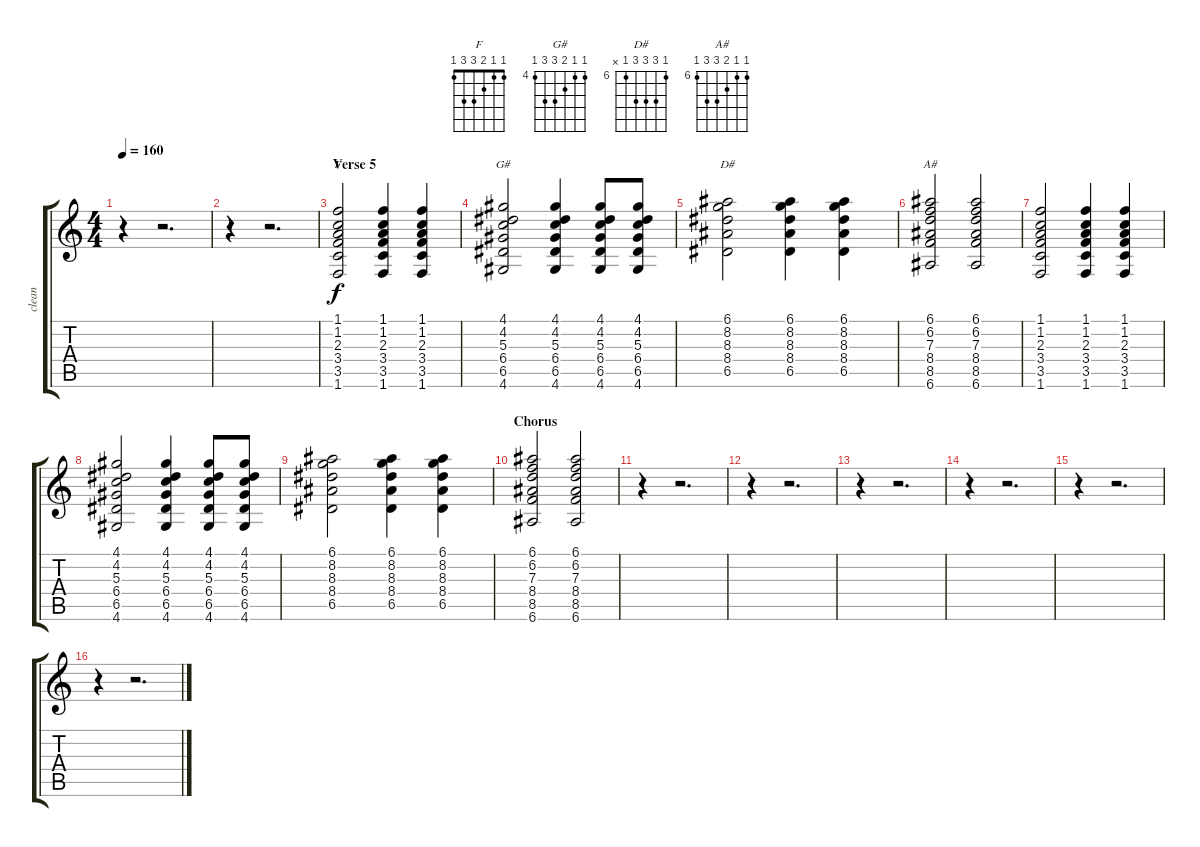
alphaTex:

\track ("clean" "clean") {instrument electricguitarclean}
\staff {score tabs}
\tuning (E4 B3 G3 D3 A2 E2) {hide}
\chord ("F" 1 1 2 3 3 1)
\chord ("G#" 4 4 5 6 6 4) {firstfret 4}
\chord ("D#" 6 8 8 8 6 x) {firstfret 6}
\chord ("A#" 6 6 7 8 8 6) {firstfret 6}
\ts (4 4)
\tempo 160
\clef g2
\ks c
r.4{dy f} r.2{d} |
r.4 r.2{d} |
\section ("" "Verse 5")
(1.1 1.2 2.3 3.4 3.5 1.6).2{ch "F"} (1.1 1.2 2.3 3.4 3.5 1.6).4 (1.1 1.2 2.3 3.4 3.5 1.6).4 |
(4.1 4.2 5.3 6.4 6.5 4.6).2{ch "G#"} (4.1 4.2 5.3 6.4 6.5 4.6).4 (4.1 4.2 5.3 6.4 6.5 4.6).8 (4.1 4.2 5.3 6.4 6.5 4.6).8 |
(6.1 8.2 8.3 8.4 6.5).2{ch "D#"} (6.1 8.2 8.3 8.4 6.5).4 (6.1 8.2 8.3 8.4 6.5).4 |
(6.1 6.2 7.3 8.4 8.5 6.6).2{ch "A#"} (6.1 6.2 7.3 8.4 8.5 6.6).2 |
(1.1 1.2 2.3 3.4 3.5 1.6).2 (1.1 1.2 2.3 3.4 3.5 1.6).4 (1.1 1.2 2.3 3.4 3.5 1.6).4 |
(4.1 4.2 5.3 6.4 6.5 4.6).2 (4.1 4.2 5.3 6.4 6.5 4.6).4 (4.1 4.2 5.3 6.4 6.5 4.6).8 (4.1 4.2 5.3 6.4 6.5 4.6).8 |
(6.1 8.2 8.3 8.4 6.5).2 (6.1 8.2 8.3 8.4 6.5).4 (6.1 8.2 8.3 8.4 6.5).4 |
\section ("" "Chorus")
(6.1 6.2 7.3 8.4 8.5 6.6).2 (6.1 6.2 7.3 8.4 8.5 6.6).2 |
r.4 r.2{d} |
r.4 r.2{d} |
r.4 r.2{d} |
r.4 r.2{d} |
r.4 r.2{d} |
r.4 r.2{d}
